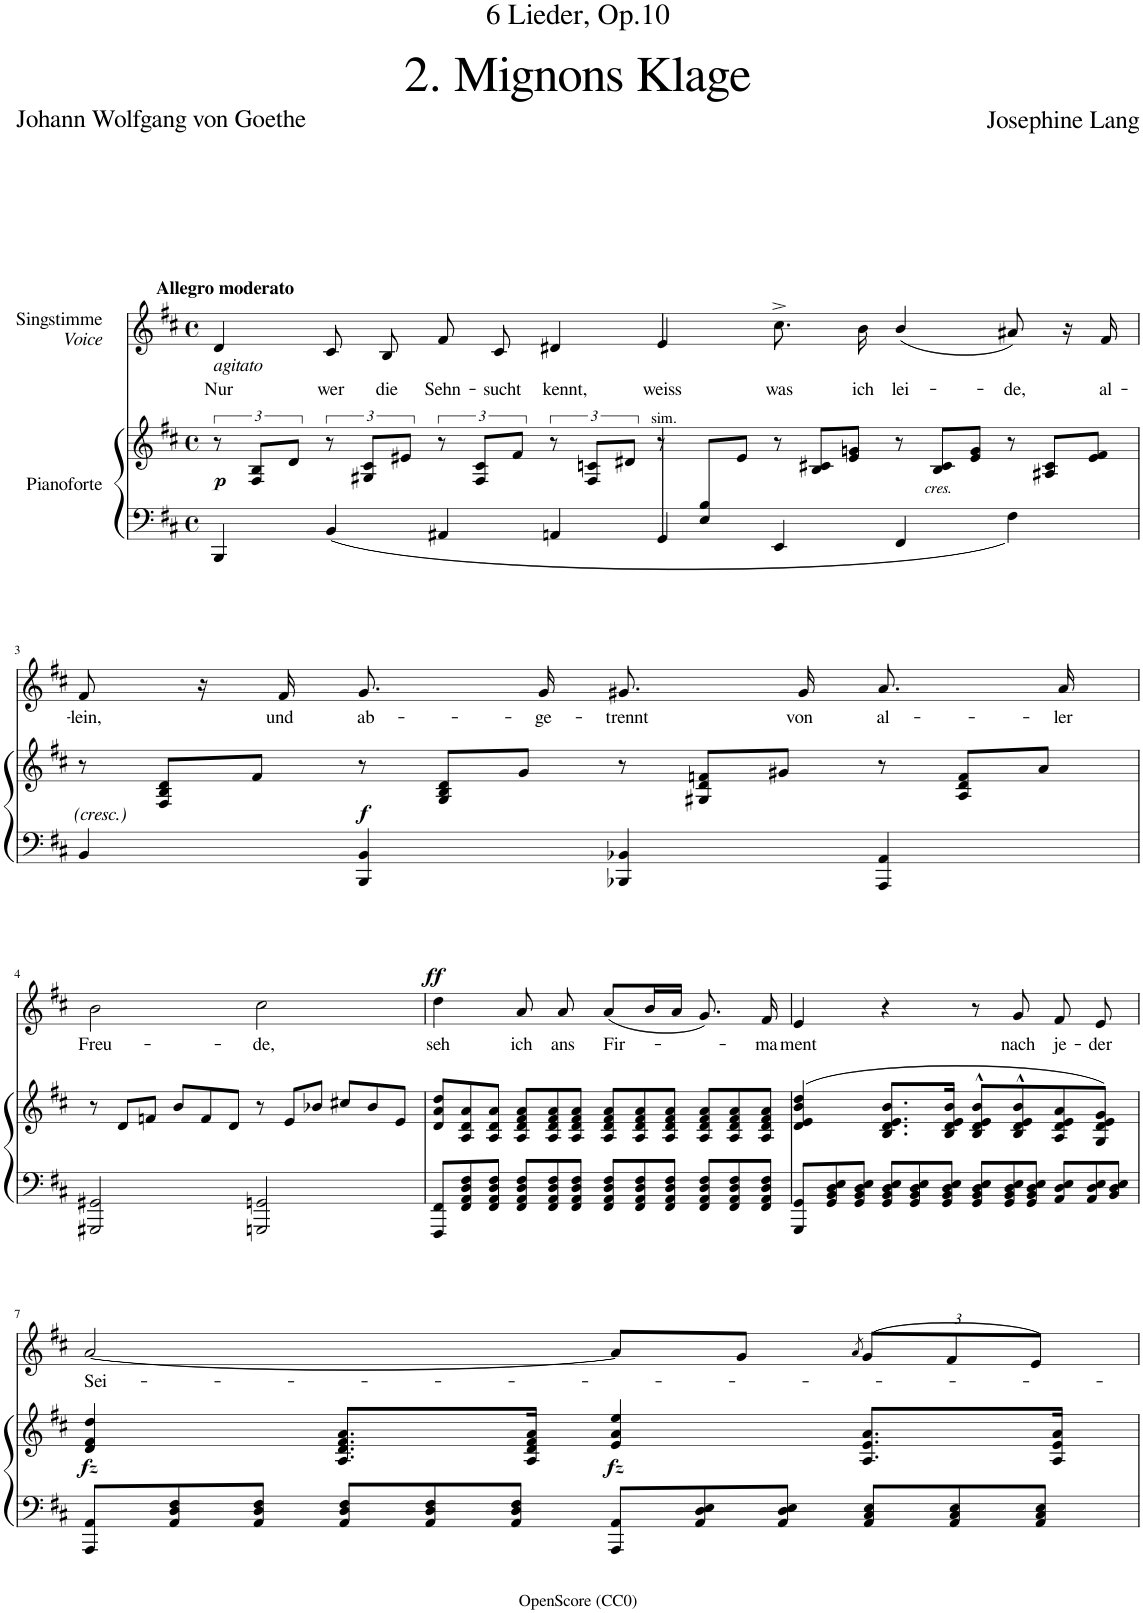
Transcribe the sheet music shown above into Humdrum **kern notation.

**kern	**kern	**dynam	**kern	**text	**dynam
*part2	*part2	*part2	*part1	*part1	*part1
*staff3	*staff2	*staff2/3	*staff1	*staff1	*staff1
*I"Pianoforte	*	*	*I"Singstimme Voice	*	*
*I'Pno	*	*	*	*	*
*clefF4	*clefG2	*	*clefG2	*	*
*k[f#c#]	*k[f#c#]	*	*k[f#c#]	*	*
*M4/4	*M4/4	*	*M4/4	*	*
*met(c)	*met(c)	*	*met(c)	*	*
=1	=1	=1	=1	=1	=1
!	!	!	!LO:TX:a:B:t=Allegro moderato	!	!
!	!	!	!LO:TX:b:i:t=agitato	!	!
!	!	!LO:DY:b	!	!LO:LY:b	!
4BBB/	12r	p	4d/	Nur	.
.	12F#/ 12B/L	.	.	.	.
.	12d/J	.	.	.	.
!	!	!	!	!LO:LY:b	!
4BB/	12r	.	8c#/	wer	.
.	12G#X/ 12c#/L	.	.	.	.
!	!	!	!	!LO:LY:b	!
.	.	.	8B/	die	.
.	12e#X/J	.	.	.	.
!	!	!	!	!LO:LY:b	!
4AA#X/	12r	.	8f#/	Sehn-	.
.	12F#/ 12c#/L	.	.	.	.
!	!	!	!	!LO:LY:b	!
.	.	.	8c#/	-sucht	.
.	12f#/J	.	.	.	.
!	!	!	!	!LO:LY:b	!
4AAn/	12r	.	4d#X/	kennt,	.
.	12F#/ 12cn/L	.	.	.	.
.	12d#X/J	.	.	.	.
=2	=2	=2	=2	=2	=2
*^	*	*	*	*	*
*	*	*Xbrackettup	*	*	*	*
!	!	!LO:TX:a:t=sim.	!	!	!	!
!	!	!	!	!	!LO:LY:b	!
12ryy	4GG/	12r	.	4e/	weiss	.
12E/ 12B/L	.	12ryy	.	.	.	.
6%5ryy	.	12e/J	.	.	.	.
!	!	!	!	!	!LO:LY:b	!
.	4EE/	12r	.	8.cc#^\	was	.
.	.	12B/ 12c#X/L	.	.	.	.
.	.	12e/ 12gn/J	.	.	.	.
!	!	!	!	!	!LO:LY:b	!
.	.	.	.	16b\	ich	.
!	!	!	!	!	!LO:LY:b	!
.	4FF#/	12r	.	(4b/	lei-	.
!	!	!LO:TX:b:i:t=cres.	!	!	!	!
.	.	12B/ 12c#/L	.	.	.	.
.	.	12e/ 12g/J	.	.	.	.
!	!	!	!	!	!LO:LY:b	!
.	4F#\	12r	.	8a#X/)	-de,	.
.	.	12A#X/ 12c#/L	.	.	.	.
.	.	.	.	16r	.	.
.	.	12e/ 12f#/J	.	.	.	.
!	!	!	!	!	!LO:LY:b	!
.	.	.	.	16f#/	al-	.
*v	*v	*	*	*	*	*
!!LO:LB:g=z
=3	=3	=3	=3	=3	=3
!	!	!	!	!LO:LY:b	!
4BB/	12r	.	8f#/	-lein,	.
.	12F#/ 12B/ 12d/L	.	.	.	.
.	.	.	16r	.	.
.	12f#/J	.	.	.	.
!	!	!	!	!LO:LY:b	!
.	.	.	16f#/	und	.
!	!	!LO:DY:b	!	!LO:LY:b	!
4BBB/ 4BB/	12r	f	8.g/	ab-	.
.	12G/ 12B/ 12d/L	.	.	.	.
.	12g/J	.	.	.	.
!	!	!	!	!LO:LY:b	!
.	.	.	16g/	-ge-	.
!	!	!	!	!LO:LY:b	!
4BBB-X/ 4BB-X/	12r	.	8.g#X/	-trennt	.
.	12G#X/ 12d/ 12fn/L	.	.	.	.
.	12g#X/J	.	.	.	.
!	!	!	!	!LO:LY:b	!
.	.	.	16g#/	von	.
!	!	!	!	!LO:LY:b	!
4AAA/ 4AA/	12r	.	8.a/	al-	.
.	12A/ 12d/ 12f/L	.	.	.	.
.	12a/J	.	.	.	.
!	!	!	!	!LO:LY:b	!
.	.	.	16a/	-ler	.
!!LO:LB:g=z
=4	=4	=4	=4	=4	=4
!	!	!	!	!LO:LY:b	!
2GGG#X/ 2GG#X/	12r	.	2b\	Freu-	.
.	12d/L	.	.	.	.
.	12fn/J	.	.	.	.
.	12b/L	.	.	.	.
.	12f/	.	.	.	.
.	12d/J	.	.	.	.
!	!	!	!	!LO:LY:b	!
2GGGn/ 2GGn/	12r	.	2cc#\	-de,	.
.	12e/L	.	.	.	.
.	12b-X/J	.	.	.	.
.	12cc#X/L	.	.	.	.
.	12b-/	.	.	.	.
.	12e/J	.	.	.	.
=5	=5	=5	=5	=5	=5
*Xtuplet	*	*	*	*	*
!	!	!	!	!LO:LY:b	!LO:DY:a
12FFF#/ 12FF#/L	12d/ 12a/ 12dd/L	.	4dd\	seh	ff
12FF#/ 12AA/ 12D/ 12F#/	12A/ 12d/ 12a/	.	.	.	.
12FF#/ 12AA/ 12D/ 12F#/J	12A/ 12d/ 12a/J	.	.	.	.
!	!	!	!	!LO:LY:b	!
12FF#/ 12AA/ 12D/ 12F#/L	12A/ 12d/ 12f#/ 12a/L	.	8a/	ich	.
12FF#/ 12AA/ 12D/ 12F#/	12A/ 12d/ 12f#/ 12a/	.	.	.	.
!	!	!	!	!LO:LY:b	!
.	.	.	8a/	ans	.
12FF#/ 12AA/ 12D/ 12F#/J	12A/ 12d/ 12f#/ 12a/J	.	.	.	.
!	!	!	!	!LO:LY:b	!
12FF#/ 12AA/ 12D/ 12F#/L	12A/ 12d/ 12f#/ 12a/L	.	(8a/L	Fir-	.
12FF#/ 12AA/ 12D/ 12F#/	12A/ 12d/ 12f#/ 12a/	.	.	.	.
.	.	.	16b/L	.	.
12FF#/ 12AA/ 12D/ 12F#/J	12A/ 12d/ 12f#/ 12a/J	.	.	.	.
.	.	.	16a/JJ	.	.
12FF#/ 12AA/ 12D/ 12F#/L	12A/ 12d/ 12f#/ 12a/L	.	8.g/)	.	.
12FF#/ 12AA/ 12D/ 12F#/	12A/ 12d/ 12f#/ 12a/	.	.	.	.
12FF#/ 12AA/ 12D/ 12F#/J	12A/ 12d/ 12f#/ 12a/J	.	.	.	.
!	!	!	!	!LO:LY:b	!
.	.	.	16f#/	-ma-	.
=6	=6	=6	=6	=6	=6
!	!	!	!	!LO:LY:b	!
12GGG/ 12GG/L	(>4d/ 4e/ 4b/ 4dd/	.	4e/	-ment	.
12GG/ 12BB/ 12D/ 12E/	.	.	.	.	.
12GG/ 12BB/ 12D/ 12E/J	.	.	.	.	.
12GG/ 12BB/ 12D/ 12E/L	8.B/ 8.d/ 8.e/ 8.b/L	.	4r	.	.
12GG/ 12BB/ 12D/ 12E/	.	.	.	.	.
12GG/ 12BB/ 12D/ 12E/J	.	.	.	.	.
.	16B/ 16d/ 16e/ 16b/Jk	.	.	.	.
12GG/ 12BB/ 12D/ 12E/L	8B/^^ 8d/^^ 8e/^^ 8b/^^L	.	8r	.	.
12GG/ 12BB/ 12D/ 12E/	.	.	.	.	.
!	!	!	!	!LO:LY:b	!
.	8B/^^ 8d/^^ 8e/^^ 8b/^^	.	8g/	nach	.
12GG/ 12BB/ 12D/ 12E/J	.	.	.	.	.
!	!	!	!	!LO:LY:b	!
12AA/ 12D/ 12E/L	8A/ 8d/ 8e/ 8a/	.	8f#/	je-	.
12AA/ 12D/ 12E/	.	.	.	.	.
!	!	!	!	!LO:LY:b	!
.	8G/ 8d/ 8e/ 8g/J)	.	8e/	-der	.
12BB/ 12D/ 12E/J	.	.	.	.	.
!!LO:LB:g=z
=7	=7	=7	=7	=7	=7
!	!	!LO:DY:b	!	!LO:LY:b	!
12AAA/ 12AA/L	4d/ 4f#/ 4dd/	fz	[2a/	Sei-	.
12AA/ 12D/ 12F#/	.	.	.	.	.
12AA/ 12D/ 12F#/J	.	.	.	.	.
12AA/ 12D/ 12F#/L	8.A/ 8.d/ 8.f#/ 8.a/L	.	.	.	.
12AA/ 12D/ 12F#/	.	.	.	.	.
12AA/ 12D/ 12F#/J	.	.	.	.	.
.	16A/ 16d/ 16f#/ 16a/Jk	.	.	.	.
!	!	!LO:DY:b	!	!	!
12AAA/ 12AA/L	4e/ 4a/ 4ee/	fz	8a/L]	.	.
12AA/ 12D/ 12E/	.	.	.	.	.
.	.	.	8g/J	.	.
12AA/ 12D/ 12E/J	.	.	.	.	.
.	.	.	8qa/	.	.
*	*	*	*Xbrackettup	*	*
12AA/ 12C#/ 12E/L	8.A/ 8.e/ 8.a/L	.	(>12g/L	.	.
12AA/ 12C#/ 12E/	.	.	12f#/	.	.
12AA/ 12C#/ 12E/J	.	.	12e/J)	.	.
.	16A/ 16e/ 16a/Jk	.	.	.	.
=	=	=	=	=	=
*-	*-	*-	*-	*-	*-
